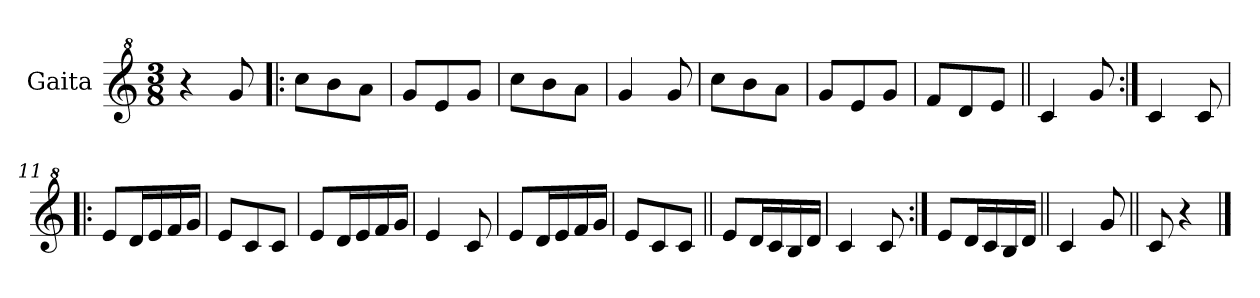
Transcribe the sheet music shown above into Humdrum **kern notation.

**kern
*part1
*staff1
*I"Gaita
*clefG^2
*k[]
*M3/8
*MM120
=1
4r
8gg/
=2!|:
8ccc\L
8bb\
8aa\J
=3
8gg/L
8ee/
8gg/J
=4
8ccc\L
8bb\
8aa\J
=5
4gg/
8gg/
=6
8ccc\L
8bb\
8aa\J
=7
8gg/L
8ee/
8gg/J
=8
8ff/L
8dd/
8ee/J
=9||
4cc/
8gg/
=10:|!
4cc/
8cc/
=11!|:
8ee/L
16dd/L
16ee/
16ff/
16gg/JJ
!!LO:LB:g=z
=12
8ee/L
8cc/
8cc/J
=13
8ee/L
16dd/L
16ee/
16ff/
16gg/JJ
=14
4ee/
8cc/
=15
8ee/L
16dd/L
16ee/
16ff/
16gg/JJ
=16
8ee/L
8cc/
8cc/J
=17||
8ee/L
16dd/L
16cc/
16b/
16dd/JJ
=18
4cc/
8cc/
=19:|!
8ee/L
16dd/L
16cc/
16b/
16dd/JJ
=20||
4cc/
8gg/
=21||
8cc/
4r
==
*-
